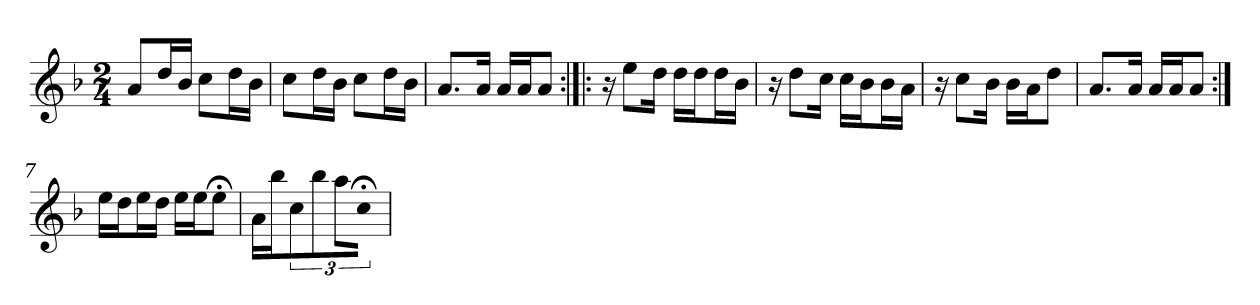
**kern
*part1
*staff1
*clefG2
*k[b-]
*M2/4
=
8a/L
16dd/L
16b-/JJ
8cc\L
16dd\L
16b-\JJ
=1
8cc\L
16dd\L
16b-\JJ
8cc\L
16dd\L
16b-\JJ
=2
8.a/L
16a/Jk
16a/LL
16a/J
8a/J
=3:|!|:
16r
8ee\L
16dd\Jk
16dd\LL
16dd\J
16dd\L
16b-\JJ
=4
16r
8dd\L
16cc\Jk
16cc\LL
16b-\J
16b-\L
16a\JJ
=5
16r
8cc\L
16b-\Jk
16b-\LL
16a\J
8dd\J
=6
8.a/L
16a/Jk
16a/LL
16a/J
8a/J
=7:|!
16ee\LL
16dd\J
16ee\L
16dd\JJ
16ee\LL
16ee\J
8ee;<\J
=8
16a\LL
16bb-\J
12cc\
12bb-\J
12aa\L
8cc;<\J
=
*-
